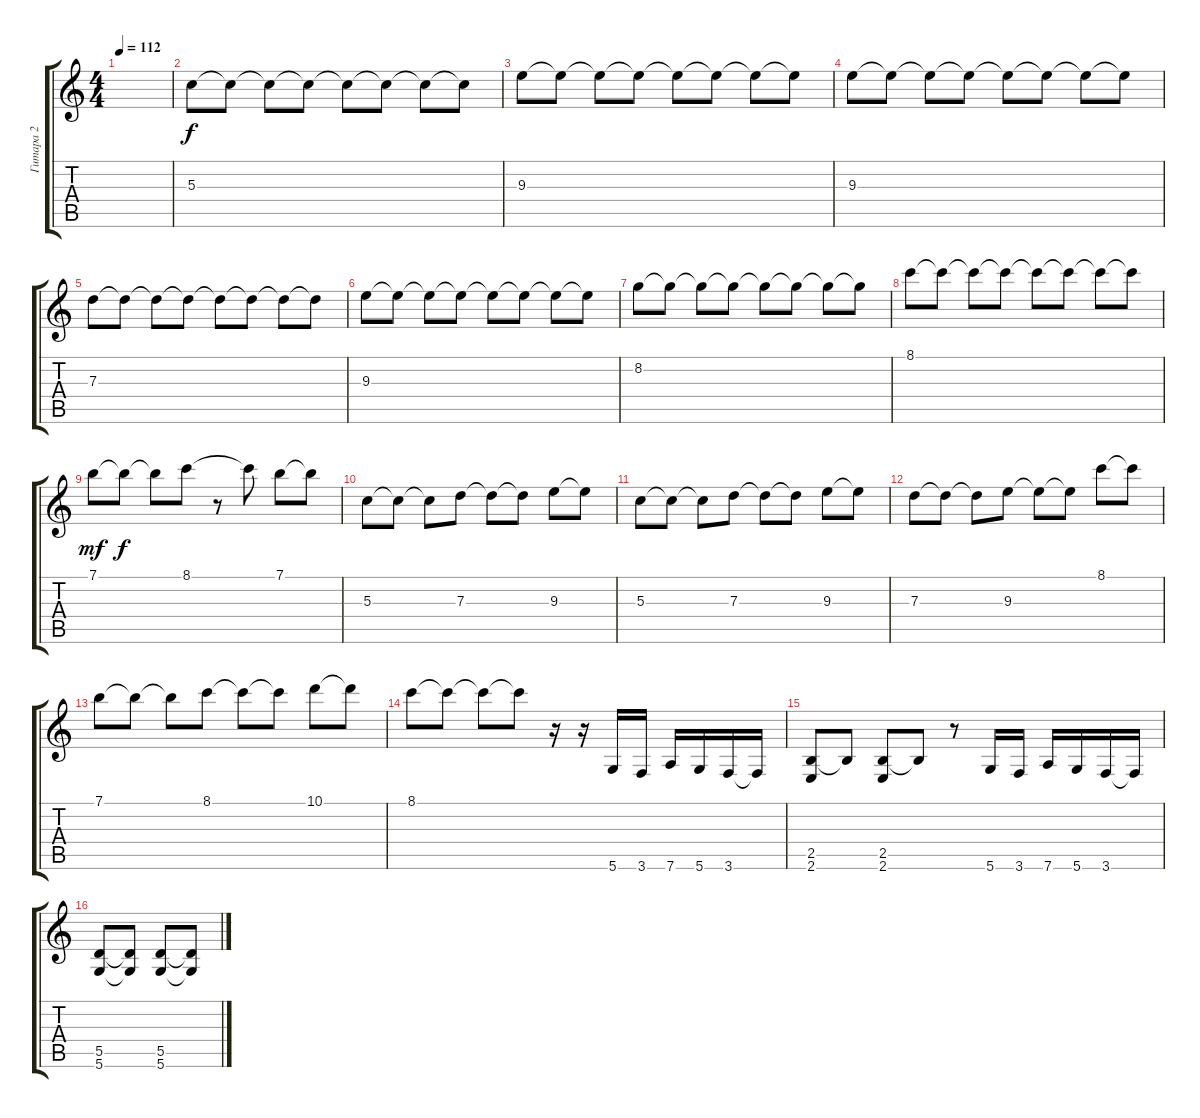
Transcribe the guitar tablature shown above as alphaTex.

\track ("Гитара 2" "Гитара 2") {instrument distortionguitar}
\staff {score tabs}
\tuning (E4 B3 G3 D3 A2 D2) {hide}
\ts (4 4)
\tempo 112
\clef g2
\ks c
|
5.3.8 5.3{t}.8 5.3{t}.8 5.3{t}.8 5.3{t}.8 5.3{t}.8 5.3{t}.8 5.3{t}.8 |
9.3.8 9.3{t}.8 9.3{t}.8 9.3{t}.8 9.3{t}.8 9.3{t}.8 9.3{t}.8 9.3{t}.8 |
9.3.8 9.3{t}.8 9.3{t}.8 9.3{t}.8 9.3{t}.8 9.3{t}.8 9.3{t}.8 9.3{t}.8 |
7.3.8 7.3{t}.8 7.3{t}.8 7.3{t}.8 7.3{t}.8 7.3{t}.8 7.3{t}.8 7.3{t}.8 |
9.3.8 9.3{t}.8 9.3{t}.8 9.3{t}.8 9.3{t}.8 9.3{t}.8 9.3{t}.8 9.3{t}.8 |
8.2.8 8.2{t}.8 8.2{t}.8 8.2{t}.8 8.2{t}.8 8.2{t}.8 8.2{t}.8 8.2{t}.8 |
8.1.8 8.1{t}.8 8.1{t}.8 8.1{t}.8 8.1{t}.8 8.1{t}.8 8.1{t}.8 8.1{t}.8 |
7.1.8{dy mf} 7.1{t}.8{dy f} 7.1{t}.8 8.1.8 r.8 8.1{t}.8 7.1.8 7.1{t}.8 |
5.3.8 5.3{t}.8 5.3{t}.8 7.3.8 7.3{t}.8 7.3{t}.8 9.3.8 9.3{t}.8 |
5.3.8 5.3{t}.8 5.3{t}.8 7.3.8 7.3{t}.8 7.3{t}.8 9.3.8 9.3{t}.8 |
7.3.8 7.3{t}.8 7.3{t}.8 9.3.8 9.3{t}.8 9.3{t}.8 8.1.8 8.1{t}.8 |
7.1.8 7.1{t}.8 7.1{t}.8 8.1.8 8.1{t}.8 8.1{t}.8 10.1.8 10.1{t}.8 |
8.1.8 8.1{t}.8 8.1{t}.8 8.1{t}.8 r.16 r.16 5.6.16 3.6.16 7.6.16 5.6.16 3.6.16 3.6{t}.16 |
(2.5 2.6).8 2.5{t}.8 (2.5 2.6).8 2.5{t}.8 r.8 5.6.16 3.6.16 7.6.16 5.6.16 3.6.16 3.6{t}.16 |
(5.5 5.6).8 (5.5{t} 5.6{t}).8 (5.5 5.6).8 (5.5{t} 5.6{t}).8
